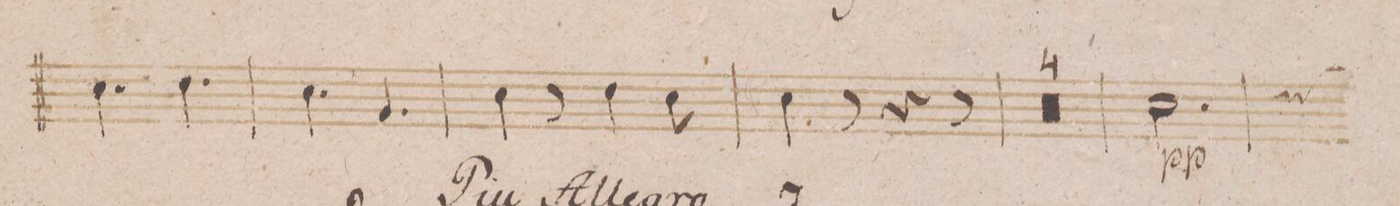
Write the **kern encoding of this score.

**kern	**dynam
*I"Corno 2do in F.	*
*clefG2	*
*M6/8	*
4.f\	.
4.g\	.
=64	=64
4.f\	.
4.c/	.
=65	=65
4f\	.
8r	.
4g\	.
8f\	.
=66	=66
4f\	.
8r	.
4r	.
8r	.
=67	=67
0.r	.
=68	=68
=69	=69
=70	=70
=71	=71
2.f\	pp
*custos:a	*
=72	=72
*-	*-
